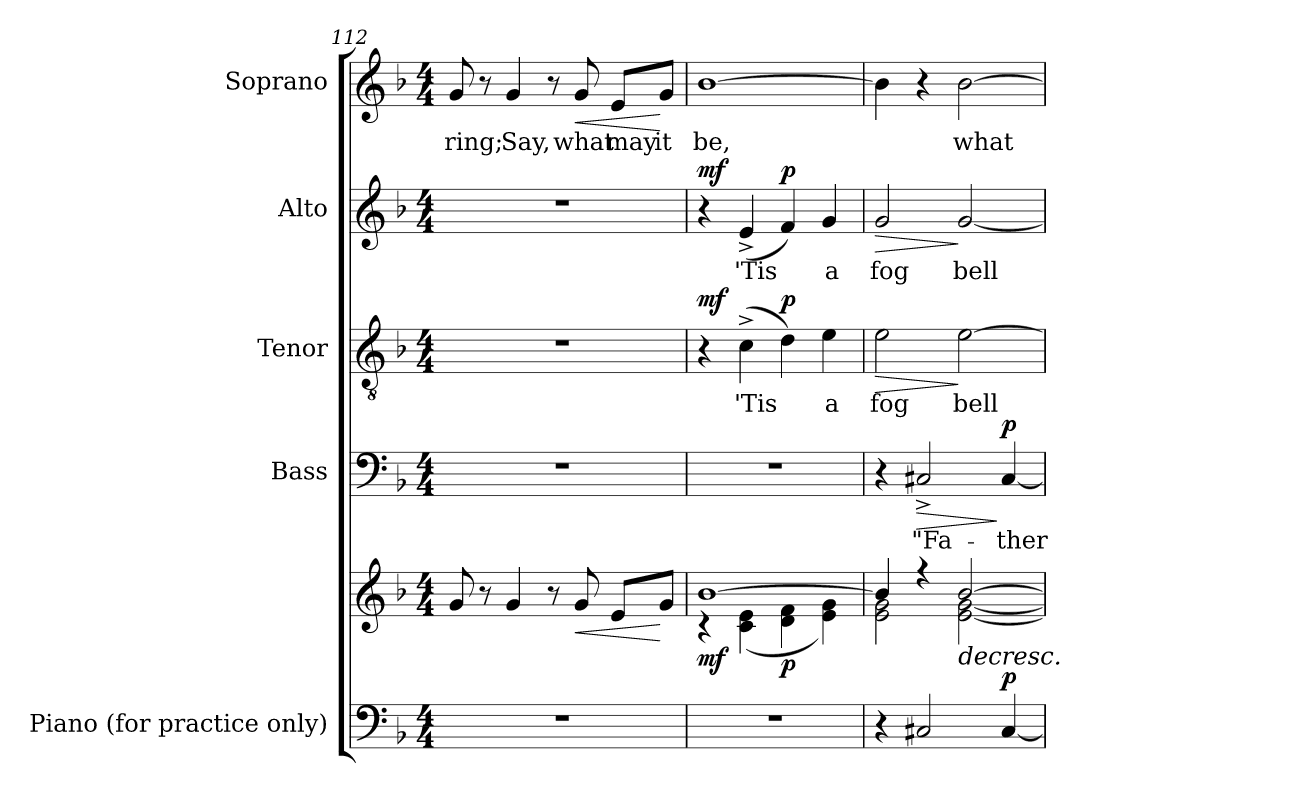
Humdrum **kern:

**kern	**kern	**dynam	**kern	**text	**dynam	**kern	**text	**dynam	**kern	**text	**dynam	**kern	**text	**dynam
*part5	*part5	*part5	*part4	*part4	*part4	*part3	*part3	*part3	*part2	*part2	*part2	*part1	*part1	*part1
*staff6	*staff5	*staff5/6	*staff4	*staff4	*staff4	*staff3	*staff3	*staff3	*staff2	*staff2	*staff2	*staff1	*staff1	*staff1
*I"Piano (for  practice only)	*	*	*I"Bass	*	*	*I"Tenor	*	*	*I"Alto	*	*	*I"Soprano	*	*
*I'Pno.	*	*	*I'B.	*	*	*I'T.	*	*	*I'A.	*	*	*I'S.	*	*
!!LO:PB:g=z
*clefF4	*clefG2	*	*clefF4	*	*	*clefGv2	*	*	*clefG2	*	*	*clefG2	*	*
*	*	*	*	*	*	*ITrd7c12	*	*	*	*	*	*	*	*
*k[b-]	*k[b-]	*	*k[b-]	*	*	*k[b-]	*	*	*k[b-]	*	*	*k[b-]	*	*
*F:	*F:	*	*F:	*	*	*F:	*	*	*F:	*	*	*F:	*	*
*M4/4	*M4/4	*	*M4/4	*	*	*M4/4	*	*	*M4/4	*	*	*M4/4	*	*
=112	=112	=112	=112	=112	=112	=112	=112	=112	=112	=112	=112	=112	=112	=112
!	!	!	!	!	!	!	!	!	!	!	!	!	!LO:LY:b:color=#000000	!
1r	8gi/	.	1r	.	.	1r	.	.	1r	.	.	8gi/	ring;	.
.	8r	.	.	.	.	.	.	.	.	.	.	8r	.	.
!	!	!	!	!	!	!	!	!	!	!	!	!	!LO:LY:b:color=#000000	!
.	4gi/	.	.	.	.	.	.	.	.	.	.	4gi/	Say,	.
.	8r	.	.	.	.	.	.	.	.	.	.	8r	.	.
!	!	!LO:HP:b	!	!	!	!	!	!	!	!	!	!	!	!
!	!	!	!	!	!	!	!	!	!	!	!	!	!LO:LY:b:color=#000000	!LO:HP:b
.	8gi/	<	.	.	.	.	.	.	.	.	.	8gi/	what	<
!	!	!	!	!	!	!	!	!	!	!	!	!	!LO:LY:b:color=#000000	!
.	8ei/L	.	.	.	.	.	.	.	.	.	.	8ei/L	may	.
!	!	!	!	!	!	!	!	!	!	!	!	!	!LO:LY:b:color=#000000	!
.	8gi/J	[	.	.	.	.	.	.	.	.	.	8gi/J	it	[
=113	=113	=113	=113	=113	=113	=113	=113	=113	=113	=113	=113	=113	=113	=113
*	*^	*	*	*	*	*	*	*	*	*	*	*	*	*
!	!	!	!	!	!	!	!	!	!	!	!	!	!	!LO:LY:b:color=#000000	!
1r	[>1b-i	4r	mf	1r	.	.	4r	.	mf	4r	.	mf	[>1b-i	be,	.
!	!	!	!	!	!	!	!	!LO:LY:b:color=#000000	!	!	!	!	!	!	!
!	!	!	!	!	!	!	!	!	!	!	!LO:LY:b:color=#000000	!	!	!	!
.	.	(4ci\ 4ei	.	.	.	.	(4C^i\	'Tis	.	(4e^i/	'Tis	.	.	.	.
.	.	4di\ 4fi	p	.	.	.	4Di\)	.	p	4fi/)	.	p	.	.	.
!	!	!	!	!	!	!	!	!LO:LY:b:color=#000000	!	!	!	!	!	!	!
!	!	!	!	!	!	!	!	!	!	!	!LO:LY:b:color=#000000	!	!	!	!
.	.	4ei\ 4gi)	.	.	.	.	4Ei\	a	.	4gi/	a	.	.	.	.
=114	=114	=114	=114	=114	=114	=114	=114	=114	=114	=114	=114	=114	=114	=114	=114
!	!	!	!	!	!	!	!	!LO:LY:b:color=#000000	!LO:HP:b	!	!	!	!	!	!
!	!	!	!	!	!	!	!	!	!	!	!LO:LY:b:color=#000000	!LO:HP:b	!	!	!
4r	4b-i/]	2ei\ 2gi	.	4r	.	.	2Ei\	fog	>	2gi/	fog	>	4b-i\]	.	.
!	!	!	!	!	!LO:LY:b:color=#000000	!LO:HP:b	!	!	!	!	!	!	!	!	!
2C#Xi/	4r	.	]	2C#X^i/	"Fa-	>	.	.	.	.	.	.	4r	.	.
!	!	!	!LO:HP:b	!	!	!	!	!	!	!	!	!	!	!	!
!	!	!	!	!	!	!	!	!LO:LY:b:color=#000000	!	!	!	!	!	!	!
!	!	!	!	!	!	!	!	!	!	!	!LO:LY:b:color=#000000	!	!	!	!
!	!	!	!	!	!	!	!	!	!	!	!	!	!	!LO:LY:b:color=#000000	!
.	[>2b-i/	[<2ei\ [<2gi	>	.	.	.	[>2Ei\	bell	]	[<2gi/	bell	]	[>2b-i\	what	.
!	!	!	!	!	!LO:LY:b:color=#000000	!	!	!	!	!	!	!	!	!	!
[<4C#i/	.	.	p	[<4C#i/	-ther	] p	.	.	.	.	.	.	.	.	.
*	*v	*v	*	*	*	*	*	*	*	*	*	*	*	*	*
=	=	=	=	=	=	=	=	=	=	=	=	=	=	=
*-	*-	*-	*-	*-	*-	*-	*-	*-	*-	*-	*-	*-	*-	*-
